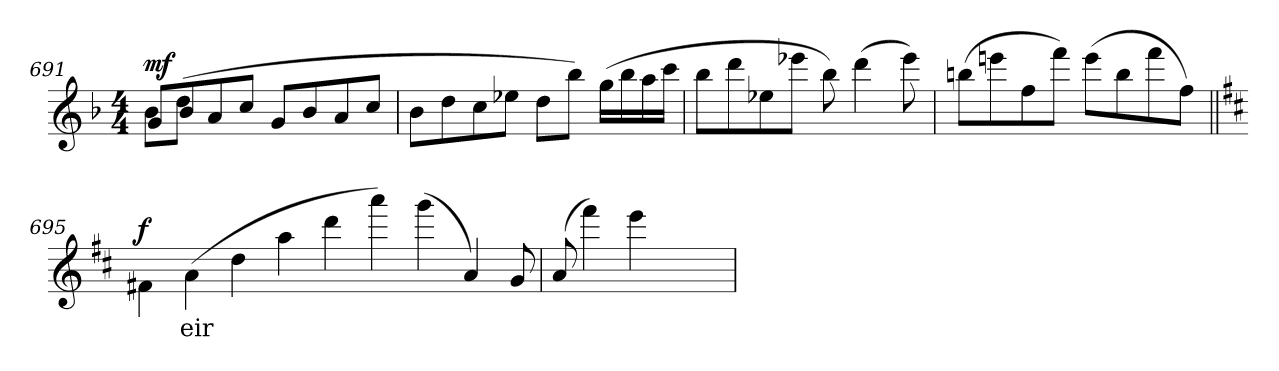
**kern	**text	**dynam
*part1	*part1	*part1
*staff1	*staff1	*staff1
*clefG2	*	*
*k[b-]	*	*
*M4/4	*	*
=691	=691	=691
*^	*	*
!	!	!	!LO:DY:b
8b-\L	(<8g/L	.	mf
(8dd\J	8b-/	.	.
2.ryy	8a/	.	.
.	8cc/J	.	.
.	8g/L	.	.
.	8b-/	.	.
.	8a/	.	.
.	8cc/J	.	.
*v	*v	*	*
=692	=692	=692
8b-\L	.	.
8dd\	.	.
8cc\	.	.
8ee-X\J	.	.
8dd\L	.	.
8bb-\J)	.	.
(>16gg\LL	.	.
16bb-\	.	.
16aa\	.	.
16ccc\JJ	.	.
=693	=693	=693
8bb-\L	.	.
8ddd\	.	.
8ee-X\	.	.
8eee-X\J	.	.
8bb-\)	.	.
(>4ddd\	.	.
8eee-\)	.	.
=694	=694	=694
(>8bbn\L	.	.
8eeen\	.	.
8ff\	.	.
8fff\J)	.	.
(>8eee\L	.	.
8bb\	.	.
8fff\	.	.
8ff\J)	.	.
=695||	=695||	=695||
*k[f#c#]	*	*
!	!	!LO:DY:b
4f#X\	.	f
(>4a\	eir	.
4dd\	.	.
4aa\	.	.
4ddd\	.	.
4aaa\)	.	.
(>4ggg\	.	.
4a/)	.	.
8g/	.	.
=696	=696	=696
(>8a/	.	.
4fff#\)	.	.
4eee\	.	.
4.ryy	.	.
=	=	=
*-	*-	*-
